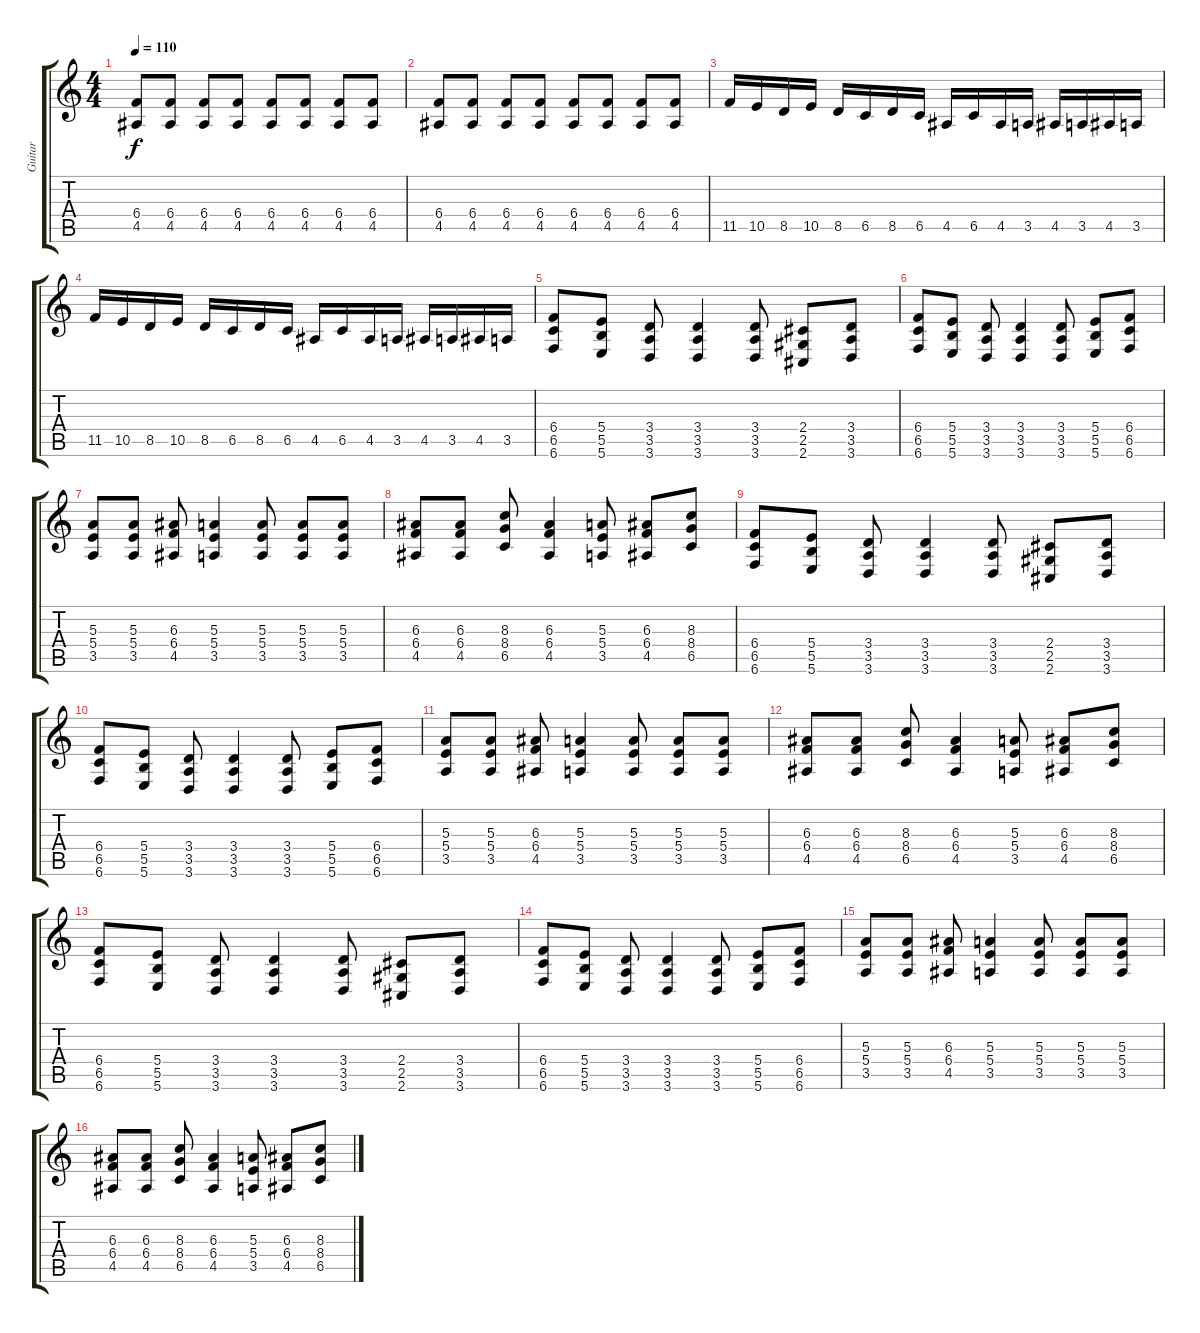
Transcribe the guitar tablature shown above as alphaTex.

\track ("Guitar" "Guitar") {instrument distortionguitar}
\staff {score tabs}
\tuning (Db4 Ab3 E3 B2 Gb2 B1) {hide}
\ts (4 4)
\tempo 110
\clef g2
\ks c
(6.4 4.5).8{dy f} (6.4 4.5).8 (6.4 4.5).8 (6.4 4.5).8 (6.4 4.5).8 (6.4 4.5).8 (6.4 4.5).8 (6.4 4.5).8 |
(6.4 4.5).8 (6.4 4.5).8 (6.4 4.5).8 (6.4 4.5).8 (6.4 4.5).8 (6.4 4.5).8 (6.4 4.5).8 (6.4 4.5).8 |
11.5.16 10.5.16 8.5.16 10.5.16 8.5.16 6.5.16 8.5.16 6.5.16 4.5.16 6.5.16 4.5.16 3.5.16 4.5.16 3.5.16 4.5.16 3.5.16 |
11.5.16 10.5.16 8.5.16 10.5.16 8.5.16 6.5.16 8.5.16 6.5.16 4.5.16 6.5.16 4.5.16 3.5.16 4.5.16 3.5.16 4.5.16 3.5.16 |
(6.4 6.5 6.6).8 (5.4 5.5 5.6).8 (3.4 3.5 3.6).8 (3.4 3.5 3.6).4 (3.4 3.5 3.6).8 (2.4 2.5 2.6).8 (3.4 3.5 3.6).8 |
(6.4 6.5 6.6).8 (5.4 5.5 5.6).8 (3.4 3.5 3.6).8 (3.4 3.5 3.6).4 (3.4 3.5 3.6).8 (5.4 5.5 5.6).8 (6.4 6.5 6.6).8 |
(5.3 5.4 3.5).8 (5.3 5.4 3.5).8 (6.3 6.4 4.5).8 (5.3 5.4 3.5).4 (5.3 5.4 3.5).8 (5.3 5.4 3.5).8 (5.3 5.4 3.5).8 |
(6.3 6.4 4.5).8 (6.3 6.4 4.5).8 (8.3 8.4 6.5).8 (6.3 6.4 4.5).4 (5.3 5.4 3.5).8 (6.3 6.4 4.5).8 (8.3 8.4 6.5).8 |
(6.4 6.5 6.6).8 (5.4 5.5 5.6).8 (3.4 3.5 3.6).8 (3.4 3.5 3.6).4 (3.4 3.5 3.6).8 (2.4 2.5 2.6).8 (3.4 3.5 3.6).8 |
(6.4 6.5 6.6).8 (5.4 5.5 5.6).8 (3.4 3.5 3.6).8 (3.4 3.5 3.6).4 (3.4 3.5 3.6).8 (5.4 5.5 5.6).8 (6.4 6.5 6.6).8 |
(5.3 5.4 3.5).8 (5.3 5.4 3.5).8 (6.3 6.4 4.5).8 (5.3 5.4 3.5).4 (5.3 5.4 3.5).8 (5.3 5.4 3.5).8 (5.3 5.4 3.5).8 |
(6.3 6.4 4.5).8 (6.3 6.4 4.5).8 (8.3 8.4 6.5).8 (6.3 6.4 4.5).4 (5.3 5.4 3.5).8 (6.3 6.4 4.5).8 (8.3 8.4 6.5).8 |
(6.4 6.5 6.6).8 (5.4 5.5 5.6).8 (3.4 3.5 3.6).8 (3.4 3.5 3.6).4 (3.4 3.5 3.6).8 (2.4 2.5 2.6).8 (3.4 3.5 3.6).8 |
(6.4 6.5 6.6).8 (5.4 5.5 5.6).8 (3.4 3.5 3.6).8 (3.4 3.5 3.6).4 (3.4 3.5 3.6).8 (5.4 5.5 5.6).8 (6.4 6.5 6.6).8 |
(5.3 5.4 3.5).8 (5.3 5.4 3.5).8 (6.3 6.4 4.5).8 (5.3 5.4 3.5).4 (5.3 5.4 3.5).8 (5.3 5.4 3.5).8 (5.3 5.4 3.5).8 |
(6.3 6.4 4.5).8 (6.3 6.4 4.5).8 (8.3 8.4 6.5).8 (6.3 6.4 4.5).4 (5.3 5.4 3.5).8 (6.3 6.4 4.5).8 (8.3 8.4 6.5).8
